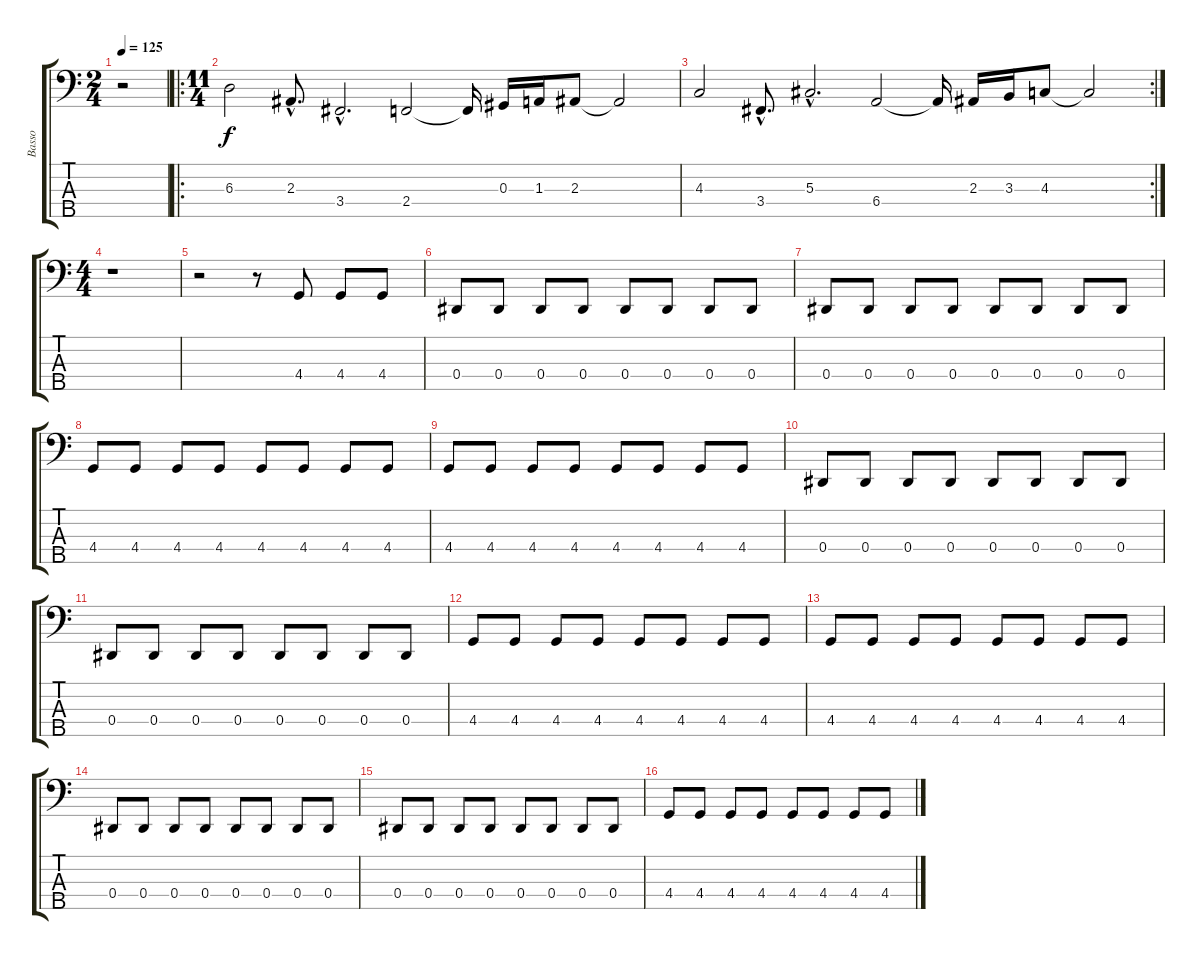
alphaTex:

\track ("Basso" "Basso") {instrument slapbass2}
\staff {score tabs}
\tuning (Gb2 Db2 Ab1 Eb1 Bb0) {hide}
\ts (2 4)
\tempo 125
\clef f4
\ks c
r.2{dy f instrument slapbass2} |
\ro
\ts (11 4)
6.3.2 2.3{hac}.8{d} 3.4{hac}.2{d} 2.4.2 2.4{t}.16 0.3.16 1.3.16 2.3.8 2.3{t}.2 |
\rc 2
4.3.2 3.4{hac}.8{d} 5.3{hac}.2{d} 6.4.2 6.4{t}.16 2.3.16 3.3.16 4.3.8 4.3{t}.2 |
\ts (4 4)
r.1 |
r.2 r.8 4.4.8 4.4.8 4.4.8 |
0.4.8 0.4.8 0.4.8 0.4.8 0.4.8 0.4.8 0.4.8 0.4.8 |
0.4.8 0.4.8 0.4.8 0.4.8 0.4.8 0.4.8 0.4.8 0.4.8 |
4.4.8 4.4.8 4.4.8 4.4.8 4.4.8 4.4.8 4.4.8 4.4.8 |
4.4.8 4.4.8 4.4.8 4.4.8 4.4.8 4.4.8 4.4.8 4.4.8 |
0.4.8 0.4.8 0.4.8 0.4.8 0.4.8 0.4.8 0.4.8 0.4.8 |
0.4.8 0.4.8 0.4.8 0.4.8 0.4.8 0.4.8 0.4.8 0.4.8 |
4.4.8 4.4.8 4.4.8 4.4.8 4.4.8 4.4.8 4.4.8 4.4.8 |
4.4.8 4.4.8 4.4.8 4.4.8 4.4.8 4.4.8 4.4.8 4.4.8 |
0.4.8 0.4.8 0.4.8 0.4.8 0.4.8 0.4.8 0.4.8 0.4.8 |
0.4.8 0.4.8 0.4.8 0.4.8 0.4.8 0.4.8 0.4.8 0.4.8 |
4.4.8 4.4.8 4.4.8 4.4.8 4.4.8 4.4.8 4.4.8 4.4.8
